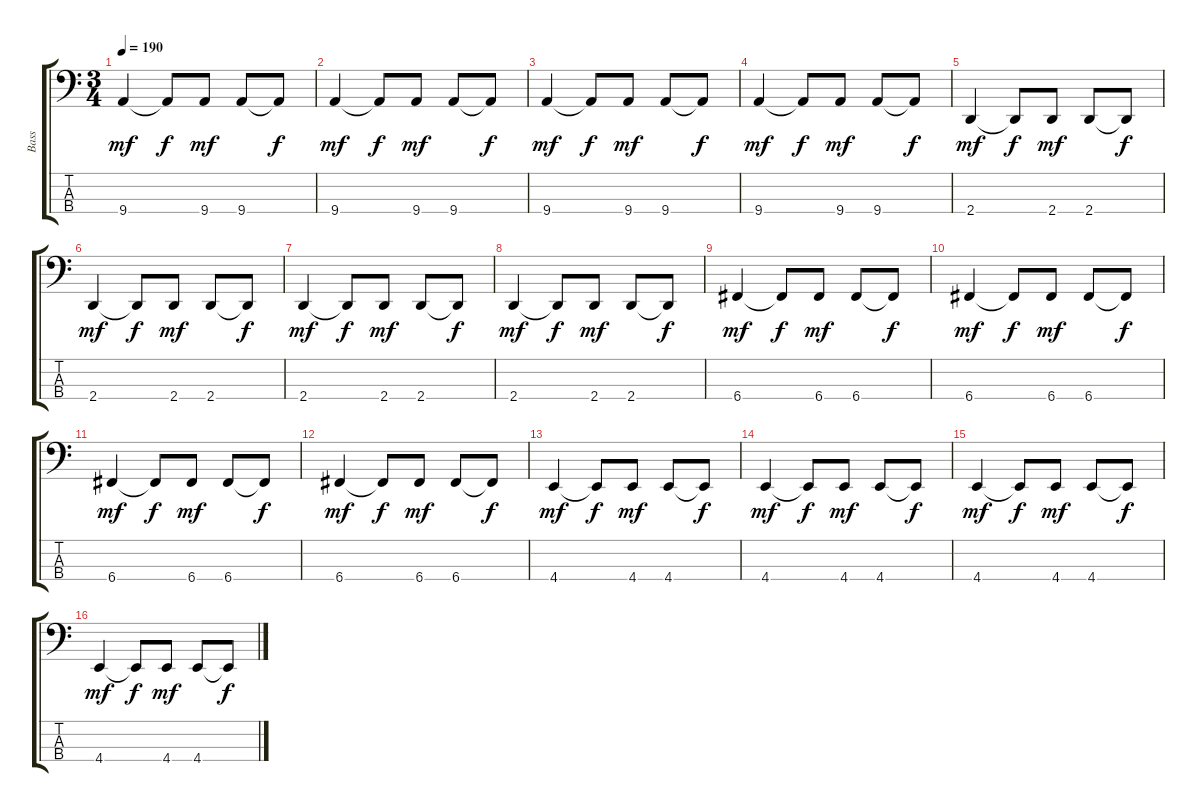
\track ("Bass" "Bass") {instrument electricbassfinger}
\staff {score tabs}
\tuning (F2 C2 G1 C1) {hide}
\ts (3 4)
\tempo 190
\clef f4
\ks c
9.4.4{dy mf} 9.4{t}.8{dy f} 9.4.8{dy mf} 9.4.8 9.4{t}.8{dy f} |
9.4.4{dy mf} 9.4{t}.8{dy f} 9.4.8{dy mf} 9.4.8 9.4{t}.8{dy f} |
9.4.4{dy mf} 9.4{t}.8{dy f} 9.4.8{dy mf} 9.4.8 9.4{t}.8{dy f} |
9.4.4{dy mf} 9.4{t}.8{dy f} 9.4.8{dy mf} 9.4.8 9.4{t}.8{dy f} |
2.4.4{dy mf} 2.4{t}.8{dy f} 2.4.8{dy mf} 2.4.8 2.4{t}.8{dy f} |
2.4.4{dy mf} 2.4{t}.8{dy f} 2.4.8{dy mf} 2.4.8 2.4{t}.8{dy f} |
2.4.4{dy mf} 2.4{t}.8{dy f} 2.4.8{dy mf} 2.4.8 2.4{t}.8{dy f} |
2.4.4{dy mf} 2.4{t}.8{dy f} 2.4.8{dy mf} 2.4.8 2.4{t}.8{dy f} |
6.4.4{dy mf} 6.4{t}.8{dy f} 6.4.8{dy mf} 6.4.8 6.4{t}.8{dy f} |
6.4.4{dy mf} 6.4{t}.8{dy f} 6.4.8{dy mf} 6.4.8 6.4{t}.8{dy f} |
6.4.4{dy mf} 6.4{t}.8{dy f} 6.4.8{dy mf} 6.4.8 6.4{t}.8{dy f} |
6.4.4{dy mf} 6.4{t}.8{dy f} 6.4.8{dy mf} 6.4.8 6.4{t}.8{dy f} |
4.4.4{dy mf} 4.4{t}.8{dy f} 4.4.8{dy mf} 4.4.8 4.4{t}.8{dy f} |
4.4.4{dy mf} 4.4{t}.8{dy f} 4.4.8{dy mf} 4.4.8 4.4{t}.8{dy f} |
4.4.4{dy mf} 4.4{t}.8{dy f} 4.4.8{dy mf} 4.4.8 4.4{t}.8{dy f} |
4.4.4{dy mf} 4.4{t}.8{dy f} 4.4.8{dy mf} 4.4.8 4.4{t}.8{dy f}
